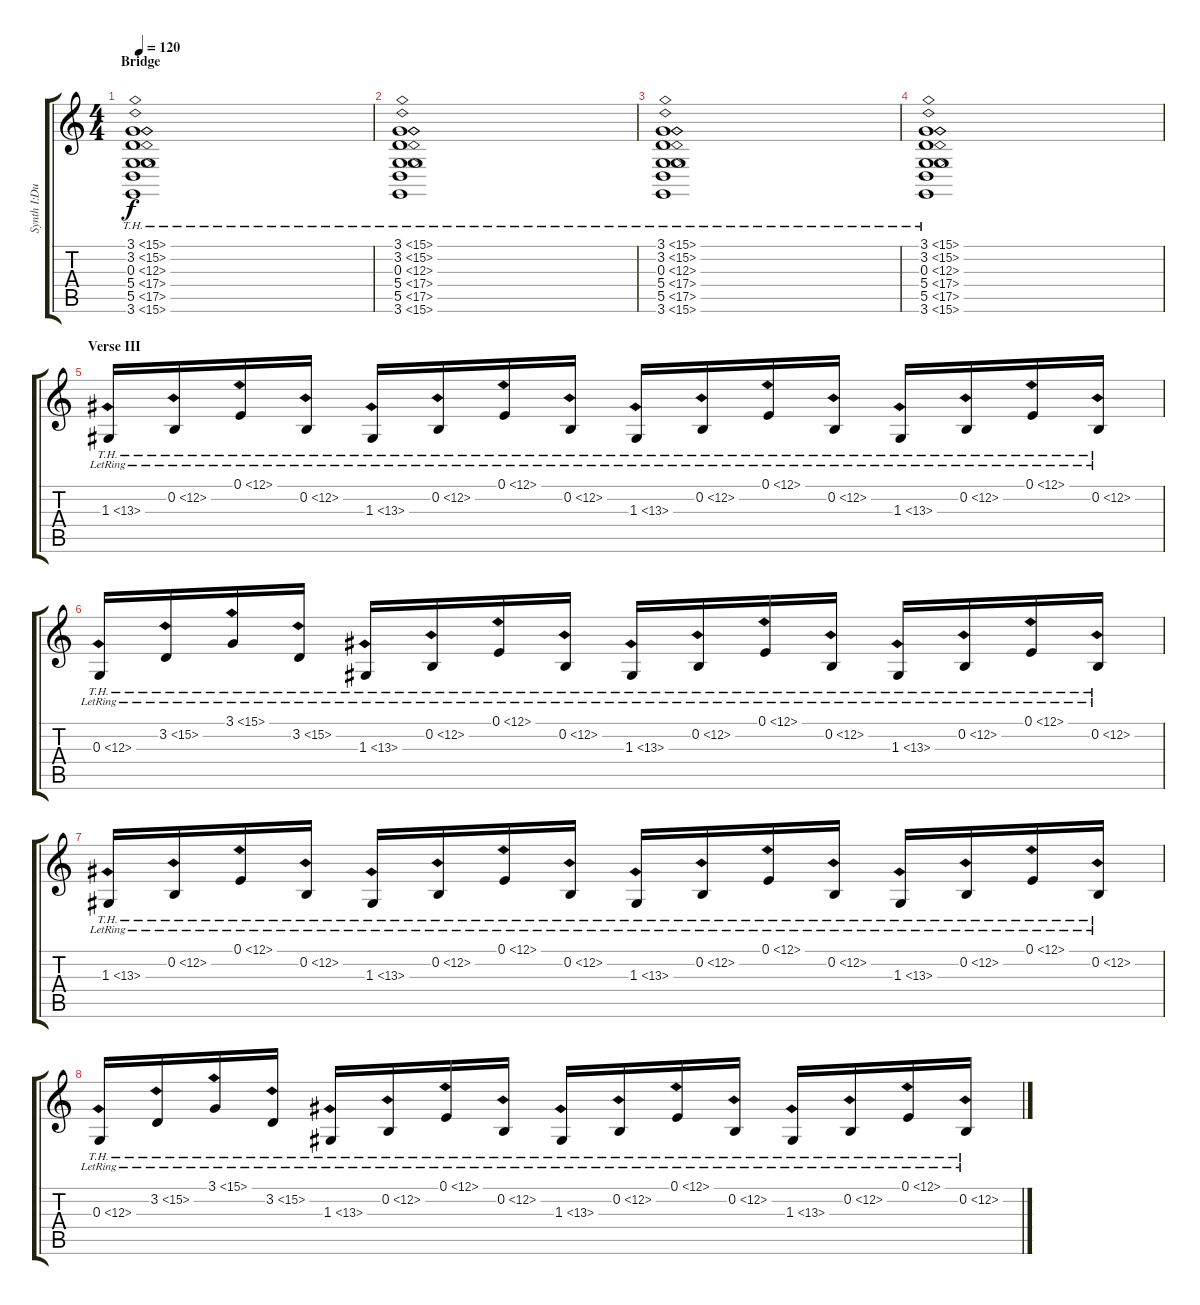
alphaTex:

\track ("Synth I:Dual Voice:Harmonics" "Synth I:Du") {instrument churchorgan}
\staff {score tabs}
\tuning (E4 B3 G3 D3 A2 E2) {hide}
\ts (4 4)
\section ("" "Bridge")
\tempo 120
\clef g2
\ks c
(3.1{th 12} 3.2{th 12} 0.3{th 12} 5.4{th 12} 5.5{th 12} 3.6{th 12}).1{dy f} |
(3.1{th 12} 3.2{th 12} 0.3{th 12} 5.4{th 12} 5.5{th 12} 3.6{th 12}).1 |
(3.1{th 12} 3.2{th 12} 0.3{th 12} 5.4{th 12} 5.5{th 12} 3.6{th 12}).1 |
(3.1{th 12} 3.2{th 12} 0.3{th 12} 5.4{th 12} 5.5{th 12} 3.6{th 12}).1 |
\section ("" "Verse III")
1.3{th 12 lr}.16 0.2{th 12 lr}.16 0.1{th 12 lr}.16 0.2{th 12 lr}.16 1.3{th 12 lr}.16 0.2{th 12 lr}.16 0.1{th 12 lr}.16 0.2{th 12 lr}.16 1.3{th 12 lr}.16 0.2{th 12 lr}.16 0.1{th 12 lr}.16 0.2{th 12 lr}.16 1.3{th 12 lr}.16 0.2{th 12 lr}.16 0.1{th 12 lr}.16 0.2{th 12 lr}.16 |
0.3{th 12 lr}.16 3.2{th 12 lr}.16 3.1{th 12 lr}.16 3.2{th 12 lr}.16 1.3{th 12 lr}.16 0.2{th 12 lr}.16 0.1{th 12 lr}.16 0.2{th 12 lr}.16 1.3{th 12 lr}.16 0.2{th 12 lr}.16 0.1{th 12 lr}.16 0.2{th 12 lr}.16 1.3{th 12 lr}.16 0.2{th 12 lr}.16 0.1{th 12 lr}.16 0.2{th 12 lr}.16 |
1.3{th 12 lr}.16 0.2{th 12 lr}.16 0.1{th 12 lr}.16 0.2{th 12 lr}.16 1.3{th 12 lr}.16 0.2{th 12 lr}.16 0.1{th 12 lr}.16 0.2{th 12 lr}.16 1.3{th 12 lr}.16 0.2{th 12 lr}.16 0.1{th 12 lr}.16 0.2{th 12 lr}.16 1.3{th 12 lr}.16 0.2{th 12 lr}.16 0.1{th 12 lr}.16 0.2{th 12 lr}.16 |
0.3{th 12 lr}.16 3.2{th 12 lr}.16 3.1{th 12 lr}.16 3.2{th 12 lr}.16 1.3{th 12 lr}.16 0.2{th 12 lr}.16 0.1{th 12 lr}.16 0.2{th 12 lr}.16 1.3{th 12 lr}.16 0.2{th 12 lr}.16 0.1{th 12 lr}.16 0.2{th 12 lr}.16 1.3{th 12 lr}.16 0.2{th 12 lr}.16 0.1{th 12 lr}.16 0.2{th 12 lr}.16
